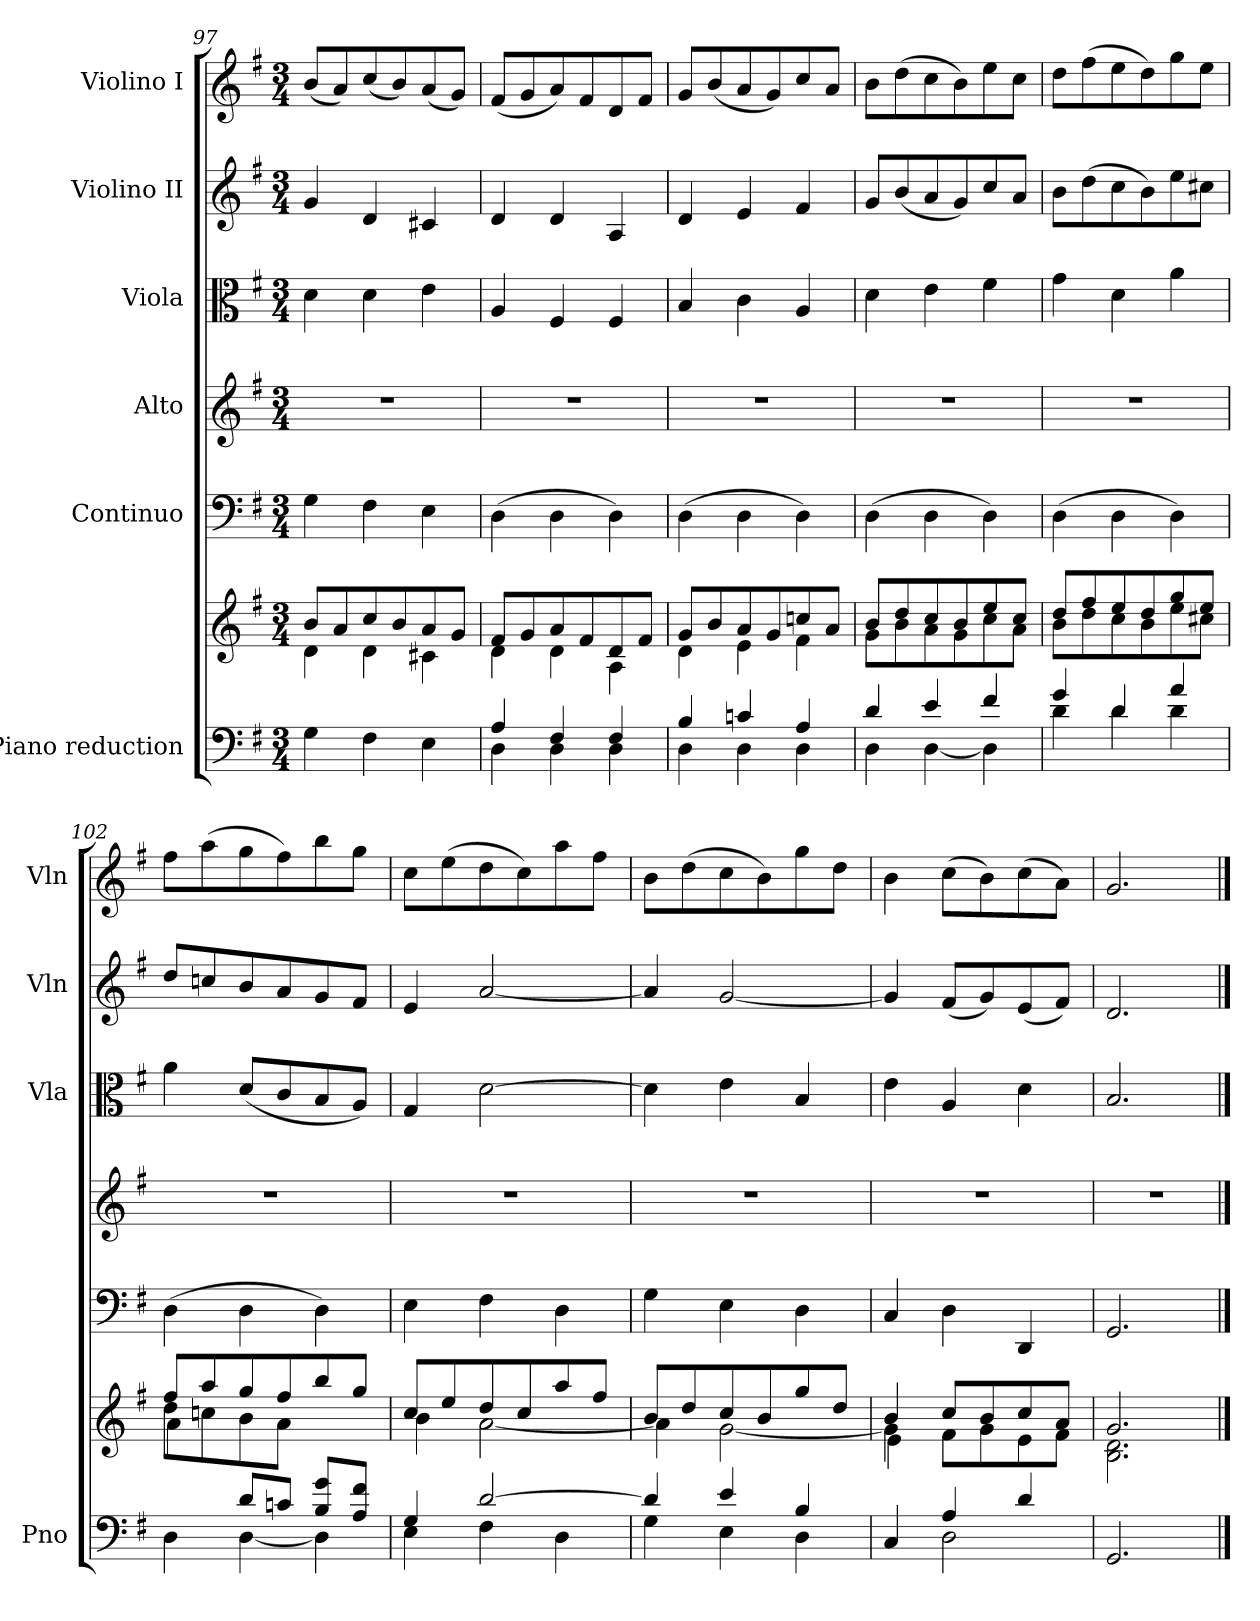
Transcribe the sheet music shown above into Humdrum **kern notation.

**kern	**kern	**kern	**kern	**kern	**kern	**kern
*part6	*part6	*part5	*part4	*part3	*part2	*part1
*staff7	*staff6	*staff5	*staff4	*staff3	*staff2	*staff1
*I"Piano reduction	*	*I"Continuo	*I"Alto	*I"Viola	*I"Violino II	*I"Violino I
*I'Pno	*	*	*	*I'Vla	*I'Vln	*I'Vln
*clefF4	*clefG2	*clefF4	*clefG2	*clefC3	*clefG2	*clefG2
*k[f#]	*k[f#]	*k[f#]	*k[f#]	*k[f#]	*k[f#]	*k[f#]
*M3/4	*M3/4	*M3/4	*M3/4	*M3/4	*M3/4	*M3/4
=97	=97	=97	=97	=97	=97	=97
*	*^	*	*	*	*	*
4G\	8b/L	4d\	4G\	2.r	4d\	4g/	(<8b/L
.	8a/	.	.	.	.	.	8a/)
4F#\	8cc/	4d\	4F#\	.	4d\	4d/	(<8cc/
.	8b/	.	.	.	.	.	8b/)
4E\	8a/	4c#X\	4E\	.	4e\	4c#X/	(<8a/
.	8g/J	.	.	.	.	.	8g/J)
=98	=98	=98	=98	=98	=98	=98	=98
*^	*	*	*	*	*	*	*
4A/	4D\	8f#/L	4d\	(>4D\	2.r	4A/	4d/	(<8f#/L
.	.	8g/	.	.	.	.	.	8g/
4F#/	4D\	8a/	4d\	4D\	.	4F#/	4d/	8a/)
.	.	8f#/	.	.	.	.	.	8f#/
4F#/	4D\	8d/	4A\	4D\)	.	4F#/	4A/	8d/
.	.	8f#/J	.	.	.	.	.	8f#/J
=99	=99	=99	=99	=99	=99	=99	=99	=99
4B/	4D\	8g/L	4d\	(>4D\	2.r	4B/	4d/	8g/L
.	.	8b/	.	.	.	.	.	(<8b/
4cn/	4D\	8a/	4e\	4D\	.	4c\	4e/	8a/
.	.	8g/	.	.	.	.	.	8g/)
4A/	4D\	8ccn/	4f#\	4D\)	.	4A/	4f#/	8cc/
.	.	8a/J	.	.	.	.	.	8a/J
!!LO:PB:g=z
=100	=100	=100	=100	=100	=100	=100	=100	=100
4d/	4D\	8b/L	8g\L	(>4D\	2.r	4d\	8g/L	8b\L
.	.	8dd/	8b\	.	.	.	(<8b/	(>8dd\
4e/	[4D\	8cc/	8a\	4D\	.	4e\	8a/	8cc\
.	.	8b/	8g\	.	.	.	8g/)	8b\)
4f#/	4D\]	8ee/	8cc\	4D\)	.	4f#\	8cc/	8ee\
.	.	8cc/J	8a\J	.	.	.	8a/J	8cc\J
=101	=101	=101	=101	=101	=101	=101	=101	=101
4g/	4d\	8dd/L	8b\L	(>4D\	2.r	4g\	8b\L	8dd\L
.	.	8ff#/	8dd\	.	.	.	(>8dd\	(>8ff#\
4d/	4d\	8ee/	8cc\	4D\	.	4d\	8cc\	8ee\
.	.	8dd/	8b\	.	.	.	8b\)	8dd\)
4a/	4d\	8gg/	8ee\	4D\)	.	4a\	8ee\	8gg\
.	.	8ee/J	8cc#X\J	.	.	.	8cc#X\J	8ee\J
=102	=102	=102	=102	=102	=102	=102	=102	=102
*	*	*	*^	*	*	*	*	*
4ryy	4D\	8ff#/L	8dd\L	4a\	(>4D\	2.r	4a\	8dd/L	8ff#\L
.	.	8aa/	8ccn\	.	.	.	.	8ccn/	(>8aa\
8d/L	[4D\	8gg/	8b\	2ryy	4D\	.	(<8d/L	8b/	8gg\
8cn/J	.	8ff#/	8a\J	.	.	.	8c/	8a/	8ff#\)
8B/ 8g/L	4D\]	8bb/	4ryy	.	4D\)	.	8B/	8g/	8bb\
8A/ 8f#/J	.	8gg/J	.	.	.	.	8A/J)	8f#/J	8gg\J
*	*	*	*v	*v	*	*	*	*	*
=103	=103	=103	=103	=103	=103	=103	=103	=103
4G/	4E\	8cc/L	4b\	4E\	2.r	4G/	4e/	8cc\L
.	.	8ee/	.	.	.	.	.	(>8ee\
[2d/	4F#\	8dd/	[2a\	4F#\	.	[2d\	[2a/	8dd\
.	.	8cc/	.	.	.	.	.	8cc\)
.	4D\	8aa/	.	4D\	.	.	.	8aa\
.	.	8ff#/J	.	.	.	.	.	8ff#\J
=104	=104	=104	=104	=104	=104	=104	=104	=104
4d/]	4G\	8b/L	4a\]	4G\	2.r	4d\]	4a/]	8b\L
.	.	8dd/	.	.	.	.	.	(>8dd\
4e/	4E\	8cc/	[2g\	4E\	.	4e\	[2g/	8cc\
.	.	8b/	.	.	.	.	.	8b\)
4B/	4D\	8gg/	.	4D\	.	4B/	.	8gg\
.	.	8dd/J	.	.	.	.	.	8dd\J
=105	=105	=105	=105	=105	=105	=105	=105	=105
*	*	*	*^	*	*	*	*	*
4ryy	4C/	4b/	4g\]	4e\	4C/	2.r	4e\	4g/]	4b\
4A/	2D\	8cc/L	8f#\L	2ryy	4D\	.	4A/	(<8f#/L	(>8cc\L
.	.	8b/	8g\	.	.	.	.	8g/)	8b\)
4d/	.	8cc/	8e\	.	4DD/	.	4d\	(<8e/	(>8cc\
.	.	8a/J	8f#\J	.	.	.	.	8f#/J)	8a\J)
*v	*v	*	*	*	*	*	*	*	*
*	*	*v	*v	*	*	*	*	*
=106	=106	=106	=106	=106	=106	=106	=106
2.GG/	2.g/	2.B\ 2.d\	2.GG/	2.r	2.B/	2.d/	2.g/
*	*v	*v	*	*	*	*	*
==	==	==	==	==	==	==
*-	*-	*-	*-	*-	*-	*-
